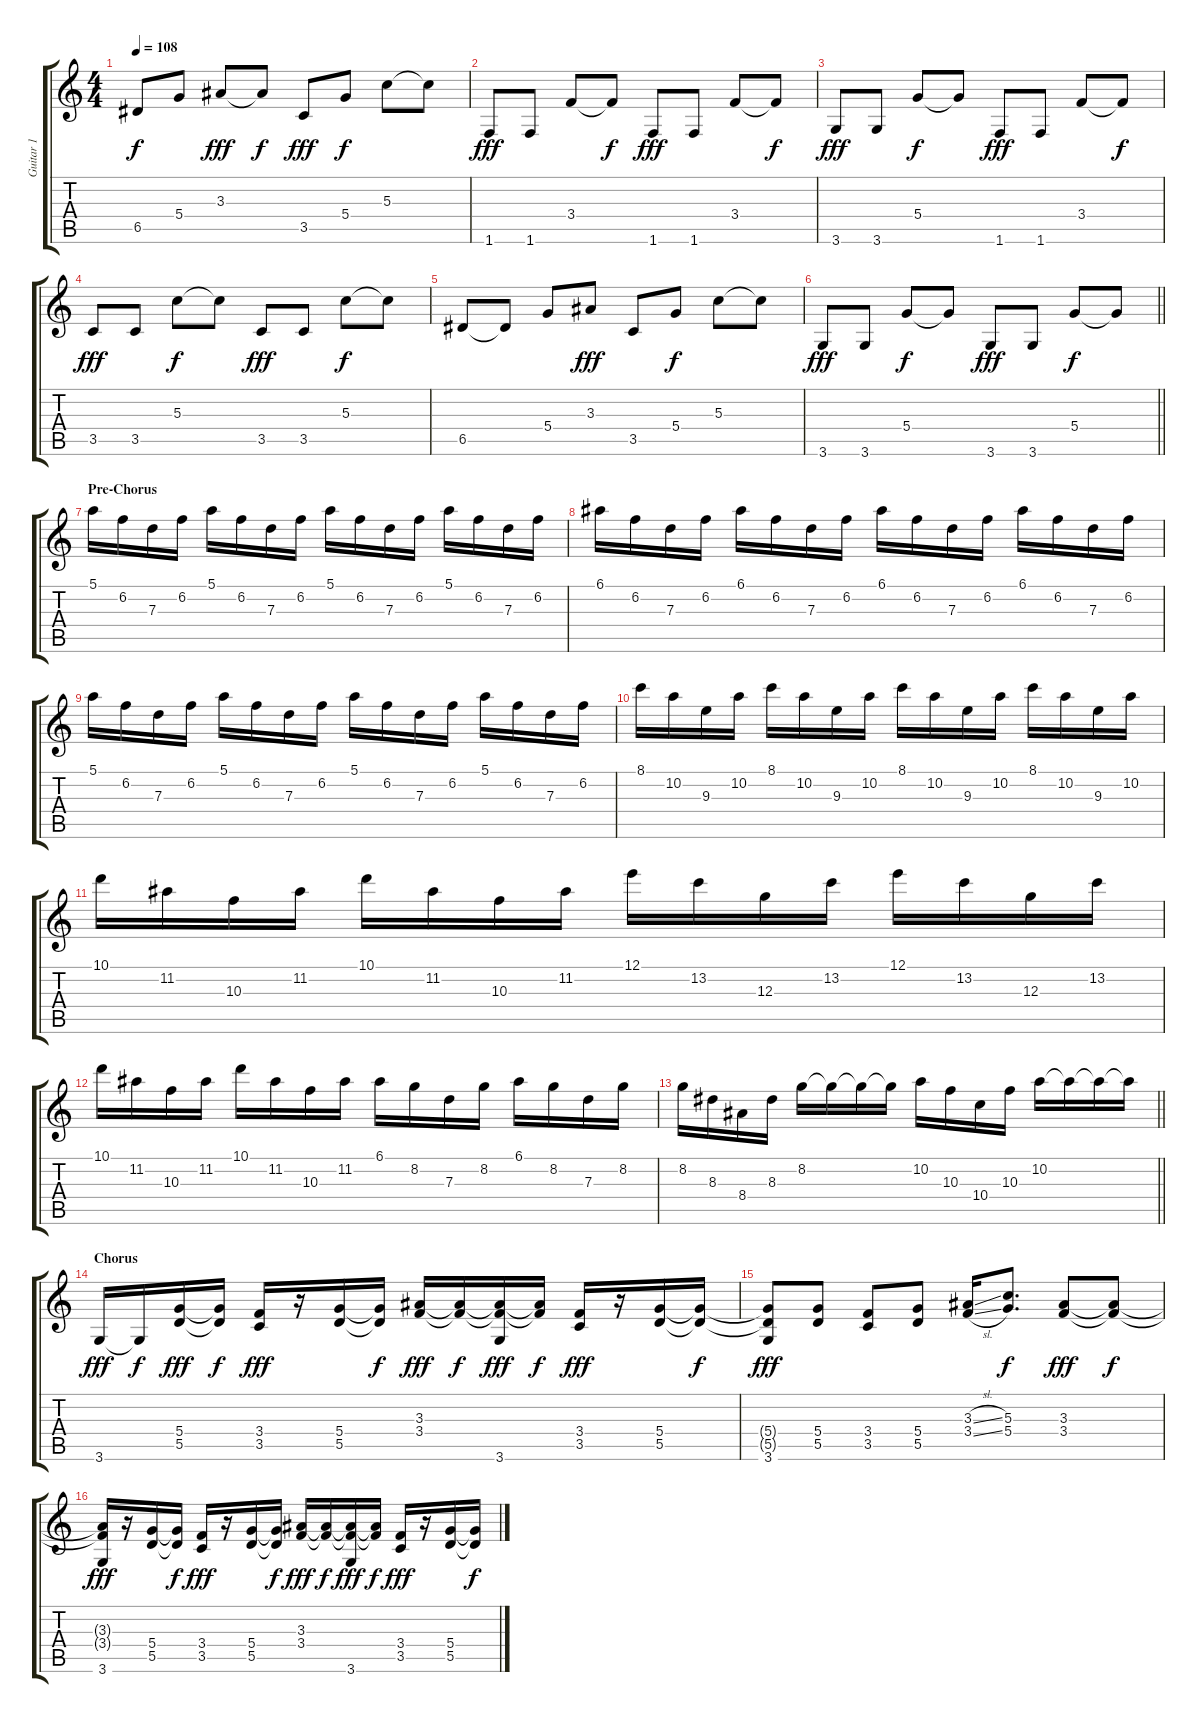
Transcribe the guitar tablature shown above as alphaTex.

\track ("Guitar 1" "Guitar 1") {instrument distortionguitar}
\staff {score tabs}
\tuning (E4 B3 G3 D3 A2 E2) {hide}
\ts (4 4)
\tempo 108
\clef g2
\ks c
6.5.8{dy f} 5.4.8 3.3.8{dy fff} 3.3{t}.8{dy f} 3.5.8{dy fff} 5.4.8{dy f} 5.3.8 5.3{t}.8 |
1.6.8{dy fff} 1.6.8 3.4.8 3.4{t}.8{dy f} 1.6.8{dy fff} 1.6.8 3.4.8 3.4{t}.8{dy f} |
3.6.8{dy fff} 3.6.8 5.4.8{dy f} 5.4{t}.8 1.6.8{dy fff} 1.6.8 3.4.8 3.4{t}.8{dy f} |
3.5.8{dy fff} 3.5.8 5.3.8{dy f} 5.3{t}.8 3.5.8{dy fff} 3.5.8 5.3.8{dy f} 5.3{t}.8 |
6.5.8 6.5{t}.8 5.4.8 3.3.8{dy fff} 3.5.8 5.4.8{dy f} 5.3.8 5.3{t}.8 |
\barLineRight lightlight
3.6.8{dy fff} 3.6.8 5.4.8{dy f} 5.4{t}.8 3.6.8{dy fff} 3.6.8 5.4.8{dy f} 5.4{t}.8 |
\section ("" "Pre-Chorus")
5.1.16 6.2.16 7.3.16 6.2.16 5.1.16 6.2.16 7.3.16 6.2.16 5.1.16 6.2.16 7.3.16 6.2.16 5.1.16 6.2.16 7.3.16 6.2.16 |
6.1.16 6.2.16 7.3.16 6.2.16 6.1.16 6.2.16 7.3.16 6.2.16 6.1.16 6.2.16 7.3.16 6.2.16 6.1.16 6.2.16 7.3.16 6.2.16 |
5.1.16 6.2.16 7.3.16 6.2.16 5.1.16 6.2.16 7.3.16 6.2.16 5.1.16 6.2.16 7.3.16 6.2.16 5.1.16 6.2.16 7.3.16 6.2.16 |
8.1.16 10.2.16 9.3.16 10.2.16 8.1.16 10.2.16 9.3.16 10.2.16 8.1.16 10.2.16 9.3.16 10.2.16 8.1.16 10.2.16 9.3.16 10.2.16 |
10.1.16 11.2.16 10.3.16 11.2.16 10.1.16 11.2.16 10.3.16 11.2.16 12.1.16 13.2.16 12.3.16 13.2.16 12.1.16 13.2.16 12.3.16 13.2.16 |
10.1.16 11.2.16 10.3.16 11.2.16 10.1.16 11.2.16 10.3.16 11.2.16 6.1.16 8.2.16 7.3.16 8.2.16 6.1.16 8.2.16 7.3.16 8.2.16 |
\barLineRight lightlight
8.2.16 8.3.16 8.4.16 8.3.16 8.2.16 8.2{t}.16 8.2{t}.16 8.2{t}.16 10.2.16 10.3.16 10.4.16 10.3.16 10.2.16 10.2{t}.16 10.2{t}.16 10.2{t}.16 |
\section ("" "Chorus")
3.6.16{dy fff} 3.6{t}.16{dy f} (5.4 5.5).16{dy fff} (5.4{t} 5.5{t}).16{dy f} (3.4 3.5).16{dy fff} r.16 (5.4 5.5).16 (5.4{t} 5.5{t}).16{dy f} (3.3 3.4).16{dy fff} (3.3{t} 3.4{t}).16{dy f} (3.3{t} 3.4{t} 3.6).16{dy fff} (3.3{t} 3.4{t}).16{dy f} (3.4 3.5).16{dy fff} r.16 (5.4 5.5).16 (5.4{t} 5.5{t}).16{dy f} |
(5.4{t} 5.5{t} 3.6).8{dy fff} (5.4 5.5).8 (3.4 3.5).8 (5.4 5.5).8 (3.3{sl} 3.4{sl}).16 (5.3 5.4).8{d dy f} (3.3 3.4).8{dy fff} (3.3{t} 3.4{t}).8{dy f} |
(3.3{t} 3.4{t} 3.6).16{dy fff} r.16 (5.4 5.5).16 (5.4{t} 5.5{t}).16{dy f} (3.4 3.5).16{dy fff} r.16 (5.4 5.5).16 (5.4{t} 5.5{t}).16{dy f} (3.3 3.4).16{dy fff} (3.3{t} 3.4{t}).16{dy f} (3.3{t} 3.4{t} 3.6).16{dy fff} (3.3{t} 3.4{t}).16{dy f} (3.4 3.5).16{dy fff} r.16 (5.4 5.5).16 (5.4{t} 5.5{t}).16{dy f}
